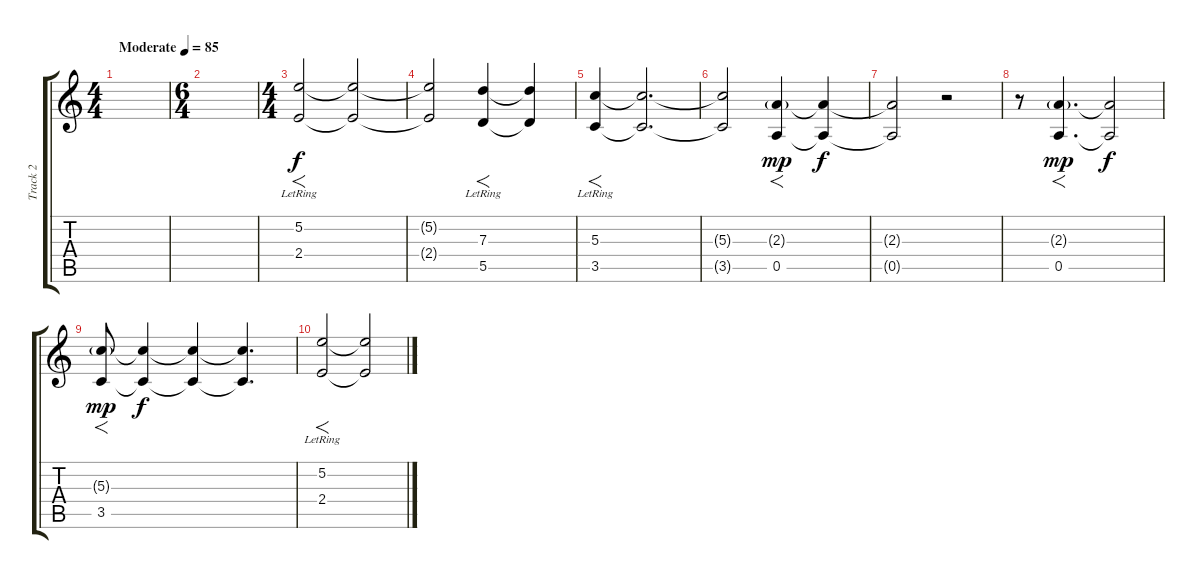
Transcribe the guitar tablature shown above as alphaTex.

\track ("Track 2" "Track 2") {instrument contrabass}
\staff {score tabs}
\tuning (E4 B3 G3 D3 A2 E2) {hide}
\ts (4 4)
\tempo (85 "Moderate")
\clef g2
\ks c
|
\ts (6 4)
|
\ts (4 4)
(5.2{lr} 2.4{lr}).2{f} (5.2{t} 2.4{t}).2 |
(5.2{t} 2.4{t}).2 (7.3{lr} 5.5{lr}).4{f} (7.3{t} 5.5{t}).4 |
(5.3{lr} 3.5{lr}).4{f} (5.3{t} 3.5{t}).2{d} |
(5.3{t} 3.5{t}).2{volume 5} (2.3{g} 0.5).4{f dy mp} (2.3{t} 0.5{t}).4{dy f} |
(2.3{t} 0.5{t}).2 r.2 |
r.8{volume 6} (2.3{g} 0.5).4{f d dy mp} (2.3{t} 0.5{t}).2{dy f} |
(5.3{g} 3.5).8{f dy mp} (5.3{t} 3.5{t}).4{dy f} (5.3{t} 3.5{t}).4 (5.3{t} 3.5{t}).4{d} |
(5.2{lr} 2.4{lr}).2{f} (5.2{t} 2.4{t}).2
